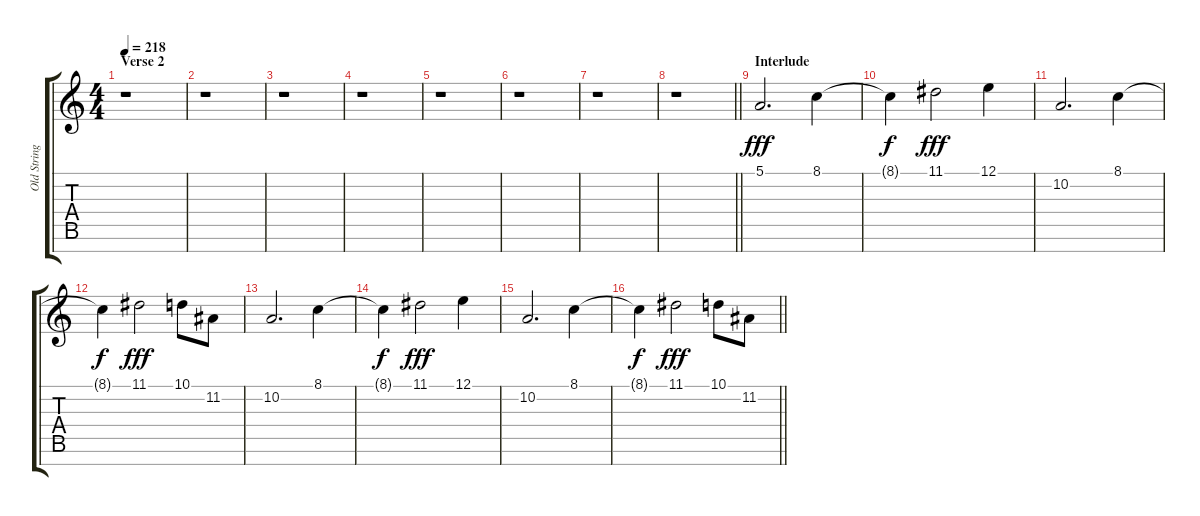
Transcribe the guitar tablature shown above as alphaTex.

\track ("Old Strings" "Old String") {instrument synthstrings1}
\staff {score tabs}
\tuning (E4 B3 G3 D3 A2 E2 B1) {hide}
\ts (4 4)
\section ("" "Verse 2")
\tempo 218
\clef g2
\ks c
r.1{dy fff} |
r.1 |
r.1 |
r.1 |
r.1 |
r.1 |
r.1 |
\barLineRight lightlight
r.1 |
\section ("" "Interlude")
5.1.2{d} 8.1.4 |
8.1{t}.4{dy f} 11.1.2{dy fff} 12.1.4 |
10.2.2{d} 8.1.4 |
8.1{t}.4{dy f} 11.1.2{dy fff} 10.1.8 11.2.8 |
10.2.2{d} 8.1.4 |
8.1{t}.4{dy f} 11.1.2{dy fff} 12.1.4 |
10.2.2{d} 8.1.4 |
\barLineRight lightlight
8.1{t}.4{dy f} 11.1.2{dy fff} 10.1.8 11.2.8
